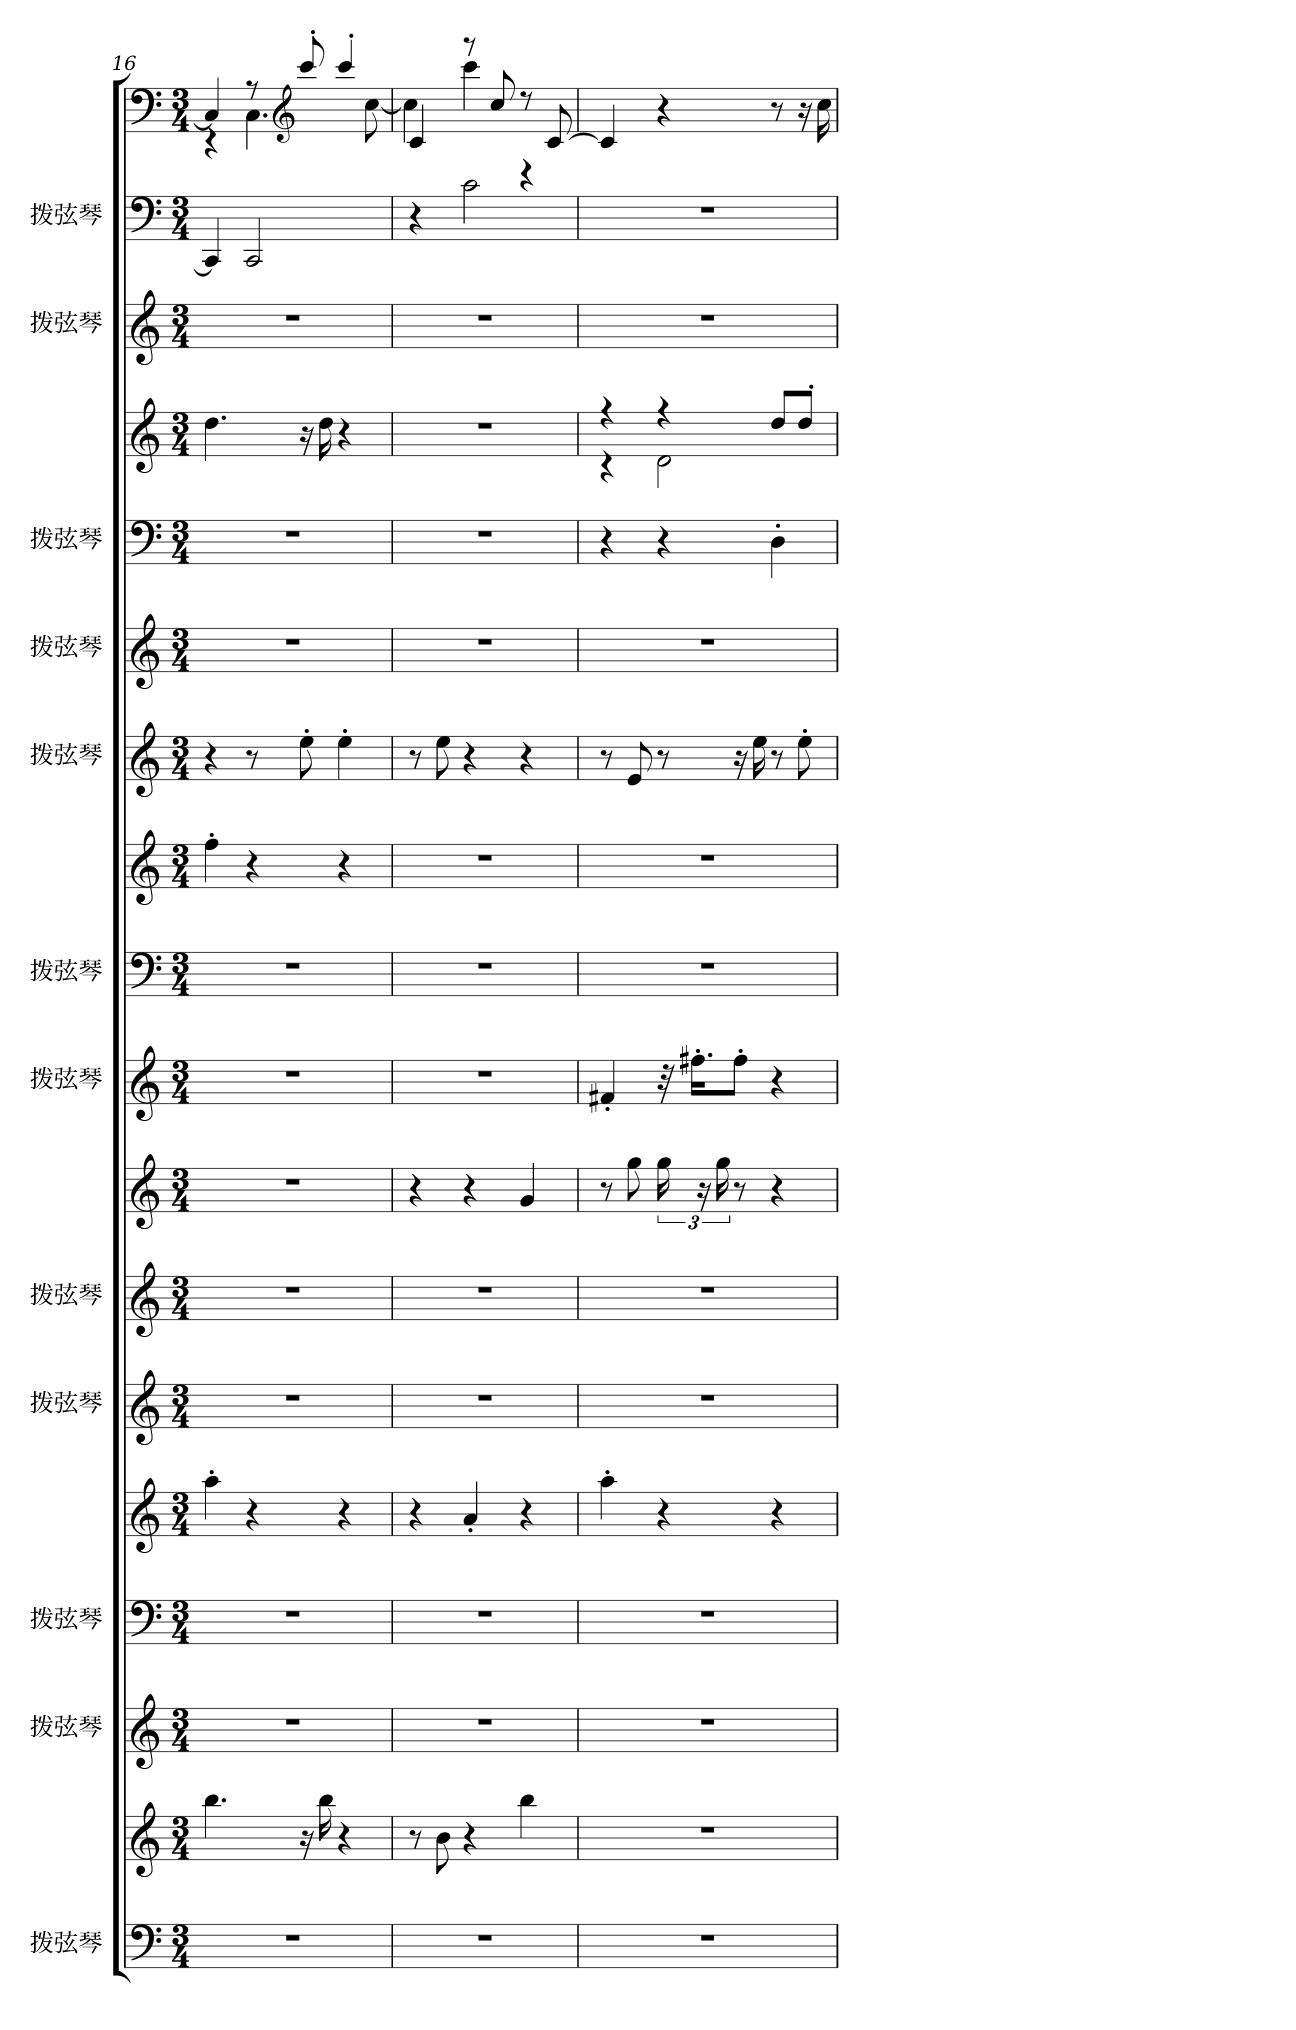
**kern	**kern	**kern	**kern	**kern	**kern	**kern	**kern	**kern	**kern	**kern	**kern	**kern	**kern	**kern	**kern	**kern	**kern
*part12	*part12	*part11	*part10	*part10	*part9	*part8	*part8	*part7	*part6	*part6	*part5	*part4	*part3	*part3	*part2	*part1	*part1
*staff18	*staff17	*staff16	*staff15	*staff14	*staff13	*staff12	*staff11	*staff10	*staff9	*staff8	*staff7	*staff6	*staff5	*staff4	*staff3	*staff2	*staff1
*I"拨弦琴	*	*I"拨弦琴	*I"拨弦琴	*	*I"拨弦琴	*I"拨弦琴	*	*I"拨弦琴	*I"拨弦琴	*	*I"拨弦琴	*I"拨弦琴	*I"拨弦琴	*	*I"拨弦琴	*I"拨弦琴	*
!!LO:PB:g=z
*clefF4	*clefG2	*clefG2	*clefF4	*clefG2	*clefG2	*clefG2	*clefG2	*clefG2	*clefF4	*clefG2	*clefG2	*clefG2	*clefF4	*clefG2	*clefG2	*clefF4	*clefF4
*k[]	*k[]	*k[]	*k[]	*k[]	*k[]	*k[]	*k[]	*k[]	*k[]	*k[]	*k[]	*k[]	*k[]	*k[]	*k[]	*k[]	*k[]
*M3/4	*M3/4	*M3/4	*M3/4	*M3/4	*M3/4	*M3/4	*M3/4	*M3/4	*M3/4	*M3/4	*M3/4	*M3/4	*M3/4	*M3/4	*M3/4	*M3/4	*M3/4
=16	=16	=16	=16	=16	=16	=16	=16	=16	=16	=16	=16	=16	=16	=16	=16	=16	=16
*	*	*	*	*	*	*	*	*	*	*	*	*	*	*	*	*	*^
2.r	4.bb\	2.r	2.r	4aa'\	2.r	2.r	2.r	2.r	2.r	4ff'\	4r	2.r	2.r	4.dd\	2.r	4CC/]	4C/]	4r
.	.	.	.	4r	.	.	.	.	.	4r	8r	.	.	.	.	2CC/	8r	4.C\
*	*	*	*	*	*	*	*	*	*	*	*	*	*	*	*	*	*clefG2	*
.	16r	.	.	.	.	.	.	.	.	.	8ee'\	.	.	16r	.	.	8ccc'/	.
.	16bb\	.	.	.	.	.	.	.	.	.	.	.	.	16dd\	.	.	.	.
.	4r	.	.	4r	.	.	.	.	.	4r	4ee'\	.	.	4r	.	.	4ccc'/	.
.	.	.	.	.	.	.	.	.	.	.	.	.	.	.	.	.	.	[8cc\
=17	=17	=17	=17	=17	=17	=17	=17	=17	=17	=17	=17	=17	=17	=17	=17	=17	=17	=17
2.r	8r	2.r	2.r	4r	2.r	2.r	4r	2.r	2.r	2.r	8r	2.r	2.r	2.r	2.r	4r	4c/	4cc\]
.	8b\	.	.	.	.	.	.	.	.	.	8ee\	.	.	.	.	.	.	.
.	4r	.	.	4a'/	.	.	4r	.	.	.	4r	.	.	.	.	2c\	8r	4ccc\
.	.	.	.	.	.	.	.	.	.	.	.	.	.	.	.	.	8cc/	.
.	4bb\	.	.	4r	.	.	4g/	.	.	.	4r	.	.	.	.	.	8r	4r
.	.	.	.	.	.	.	.	.	.	.	.	.	.	.	.	.	[8c/	.
*	*	*	*	*	*	*	*	*	*	*	*	*	*	*	*	*	*v	*v
=18	=18	=18	=18	=18	=18	=18	=18	=18	=18	=18	=18	=18	=18	=18	=18	=18	=18
*	*	*	*	*	*	*	*	*	*	*	*	*	*	*^	*	*	*
2.r	2.r	2.r	2.r	4aa'\	2.r	2.r	8r	4f#X'/	2.r	2.r	8r	2.r	4r	4r	4r	2.r	2.r	4c/]
.	.	.	.	.	.	.	8gg\	.	.	.	8e/	.	.	.	.	.	.	.
.	.	.	.	4r	.	.	24gg\	32r	.	.	8r	.	4r	4r	2d\	.	.	4r
.	.	.	.	.	.	.	.	16.ff#X'\KL	.	.	.	.	.	.	.	.	.	.
.	.	.	.	.	.	.	24r	.	.	.	.	.	.	.	.	.	.	.
.	.	.	.	.	.	.	24gg\	.	.	.	.	.	.	.	.	.	.	.
.	.	.	.	.	.	.	8r	8ff#'\J	.	.	16r	.	.	.	.	.	.	.
.	.	.	.	.	.	.	.	.	.	.	16ee\	.	.	.	.	.	.	.
.	.	.	.	4r	.	.	4r	4r	.	.	8r	.	4D'\	8dd/L	.	.	.	8r
.	.	.	.	.	.	.	.	.	.	.	8ee'\	.	.	8dd'/J	.	.	.	16r
.	.	.	.	.	.	.	.	.	.	.	.	.	.	.	.	.	.	16cc\
*	*	*	*	*	*	*	*	*	*	*	*	*	*	*v	*v	*	*	*
=	=	=	=	=	=	=	=	=	=	=	=	=	=	=	=	=	=
*-	*-	*-	*-	*-	*-	*-	*-	*-	*-	*-	*-	*-	*-	*-	*-	*-	*-
